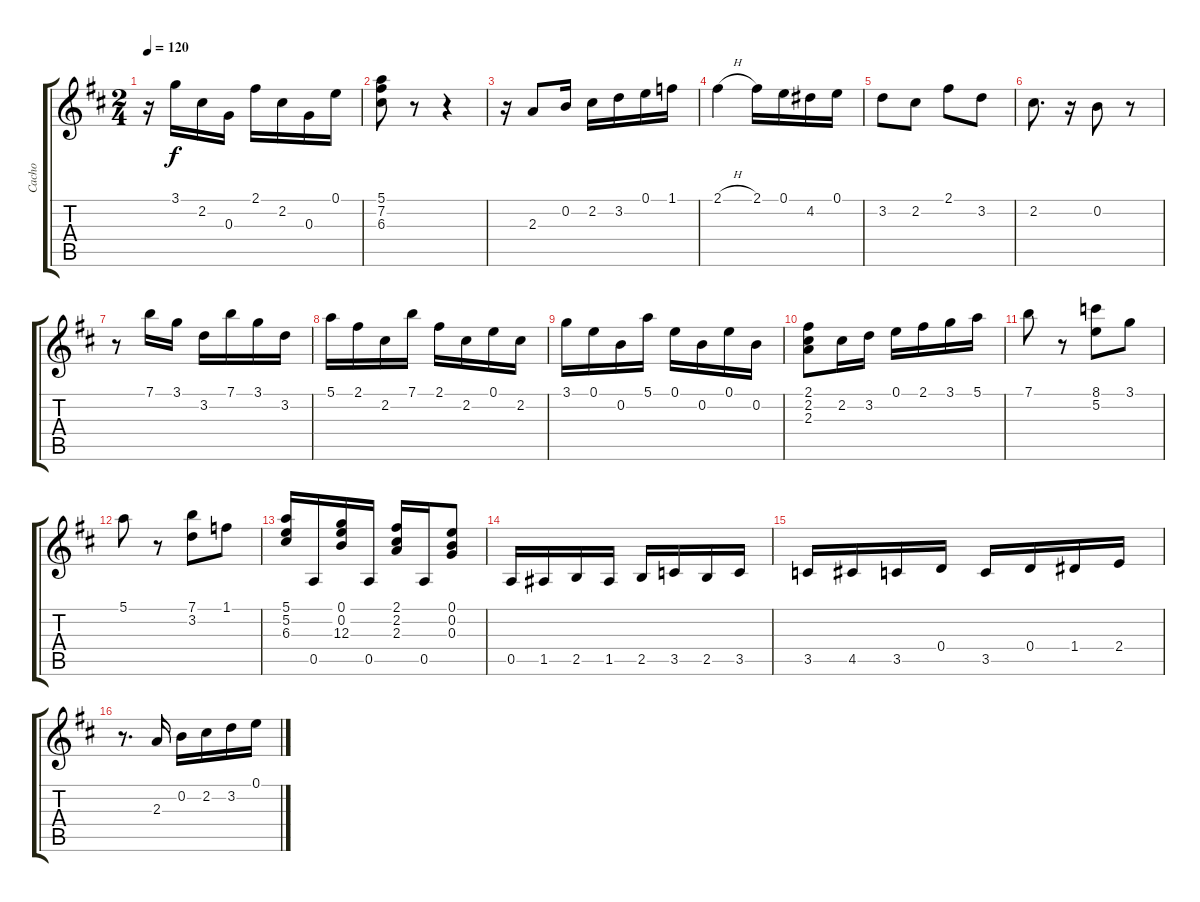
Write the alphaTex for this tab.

\track ("Cacho" "Cacho") {instrument acousticguitarnylon}
\staff {score tabs}
\tuning (E4 B3 G3 D3 A2 E2) {hide}
\ts (2 4)
\tempo 120
\clef g2
\ks d
r.16{dy f} 3.1.16 2.2.16 0.3.16 2.1.16 2.2.16 0.3.16 0.1.16 |
(5.1 7.2 6.3).8 r.8 r.4 |
r.16 2.3.8 0.2.16 2.2.16 3.2.16 0.1.16 1.1.16 |
2.1{h}.4 2.1.16 0.1.16 4.2.16 0.1.16 |
3.2.8 2.2.8 2.1.8 3.2.8 |
2.2.8{d} r.16 0.2.8 r.8 |
r.8 7.1.16 3.1.16 3.2.16 7.1.16 3.1.16 3.2.16 |
5.1.16 2.1.16 2.2.16 7.1.16 2.1.16 2.2.16 0.1.16 2.2.16 |
3.1.16 0.1.16 0.2.16 5.1.16 0.1.16 0.2.16 0.1.16 0.2.16 |
(2.1 2.2 2.3).8 2.2.16 3.2.16 0.1.16 2.1.16 3.1.16 5.1.16 |
7.1.8 r.8 (8.1 5.2).8 3.1.8 |
5.1.8 r.8 (7.1 3.2).8 1.1.8 |
(5.1 5.2 6.3).16 0.5.16 (0.1 0.2 12.3).16 0.5.16 (2.1 2.2 2.3).16 0.5.16 (0.1 0.2 0.3).8 |
0.5.16 1.5.16 2.5.16 1.5.16 2.5.16 3.5.16 2.5.16 3.5.16 |
3.5.16 4.5.16 3.5.16 0.4.16 3.5.16 0.4.16 1.4.16 2.4.16 |
r.8{d} 2.3.16 0.2.16 2.2.16 3.2.16 0.1.16
